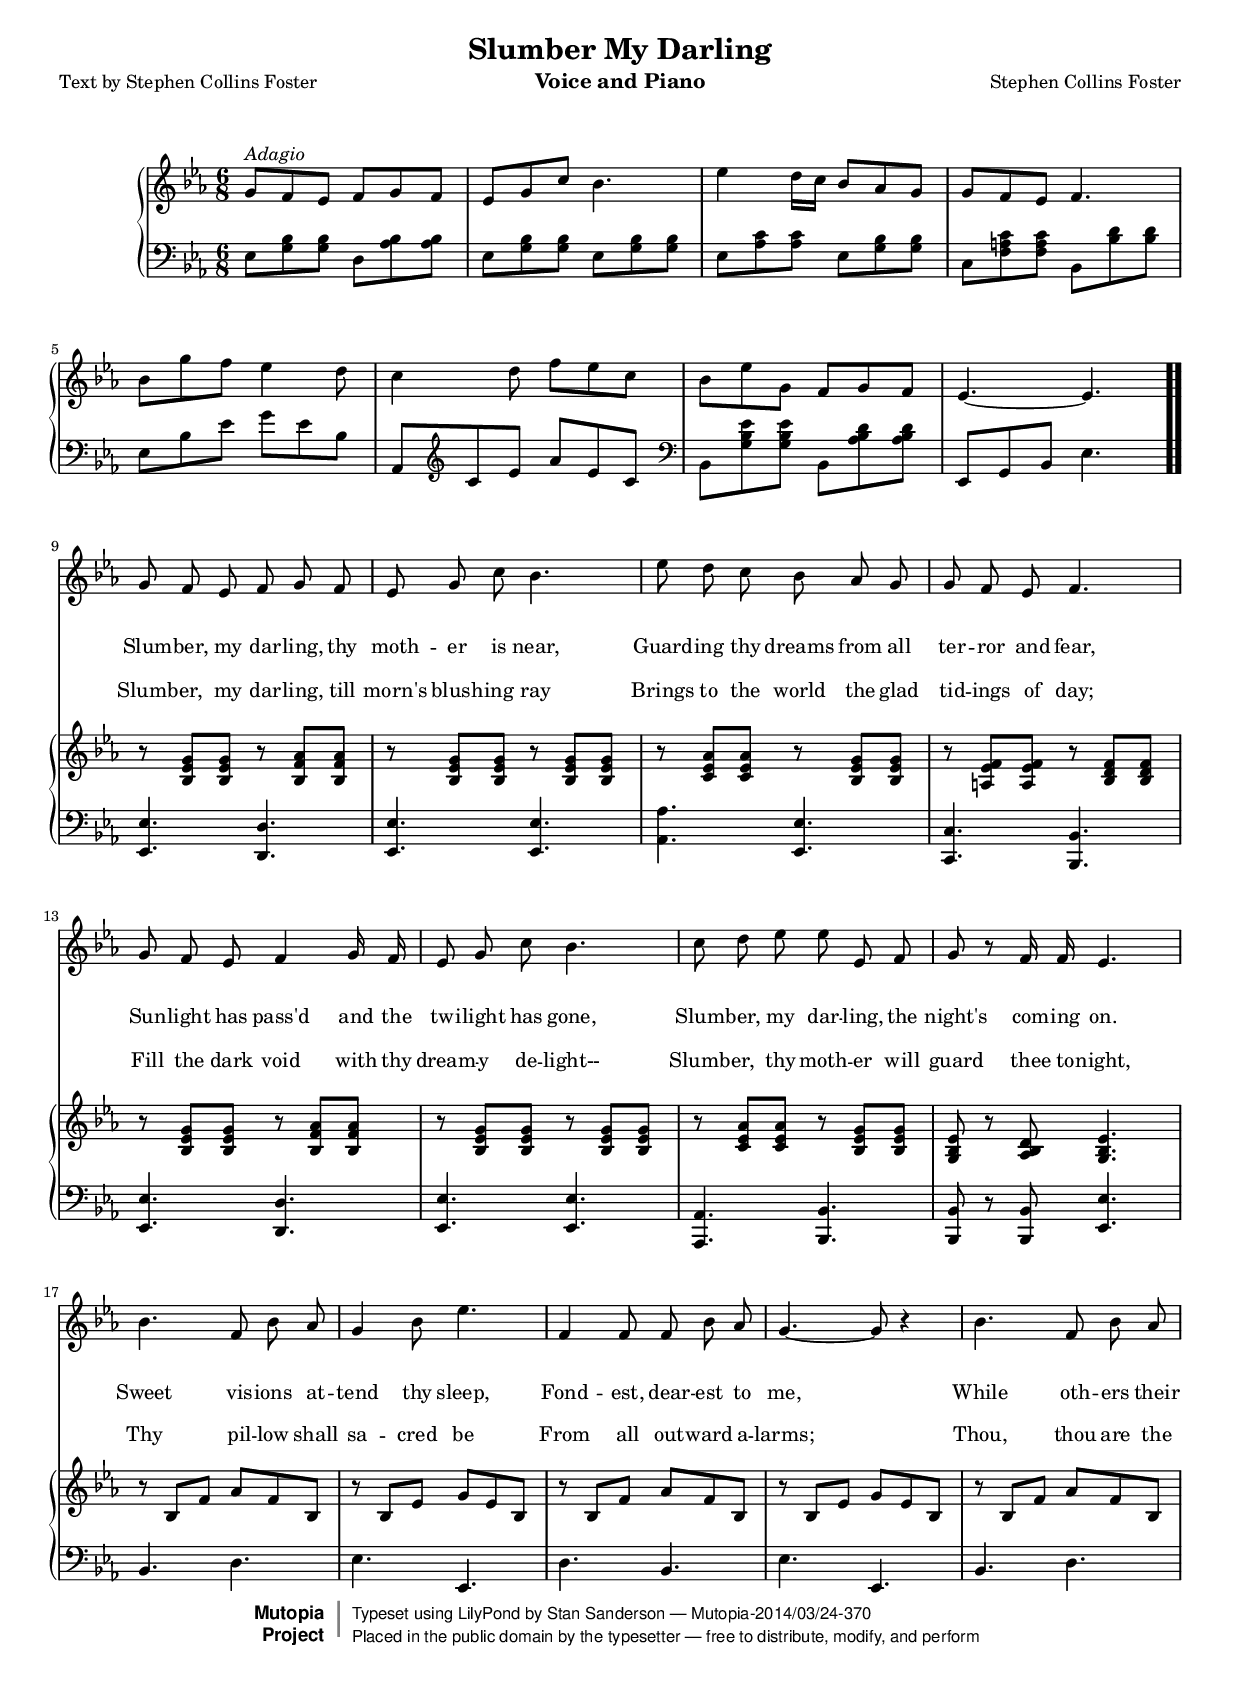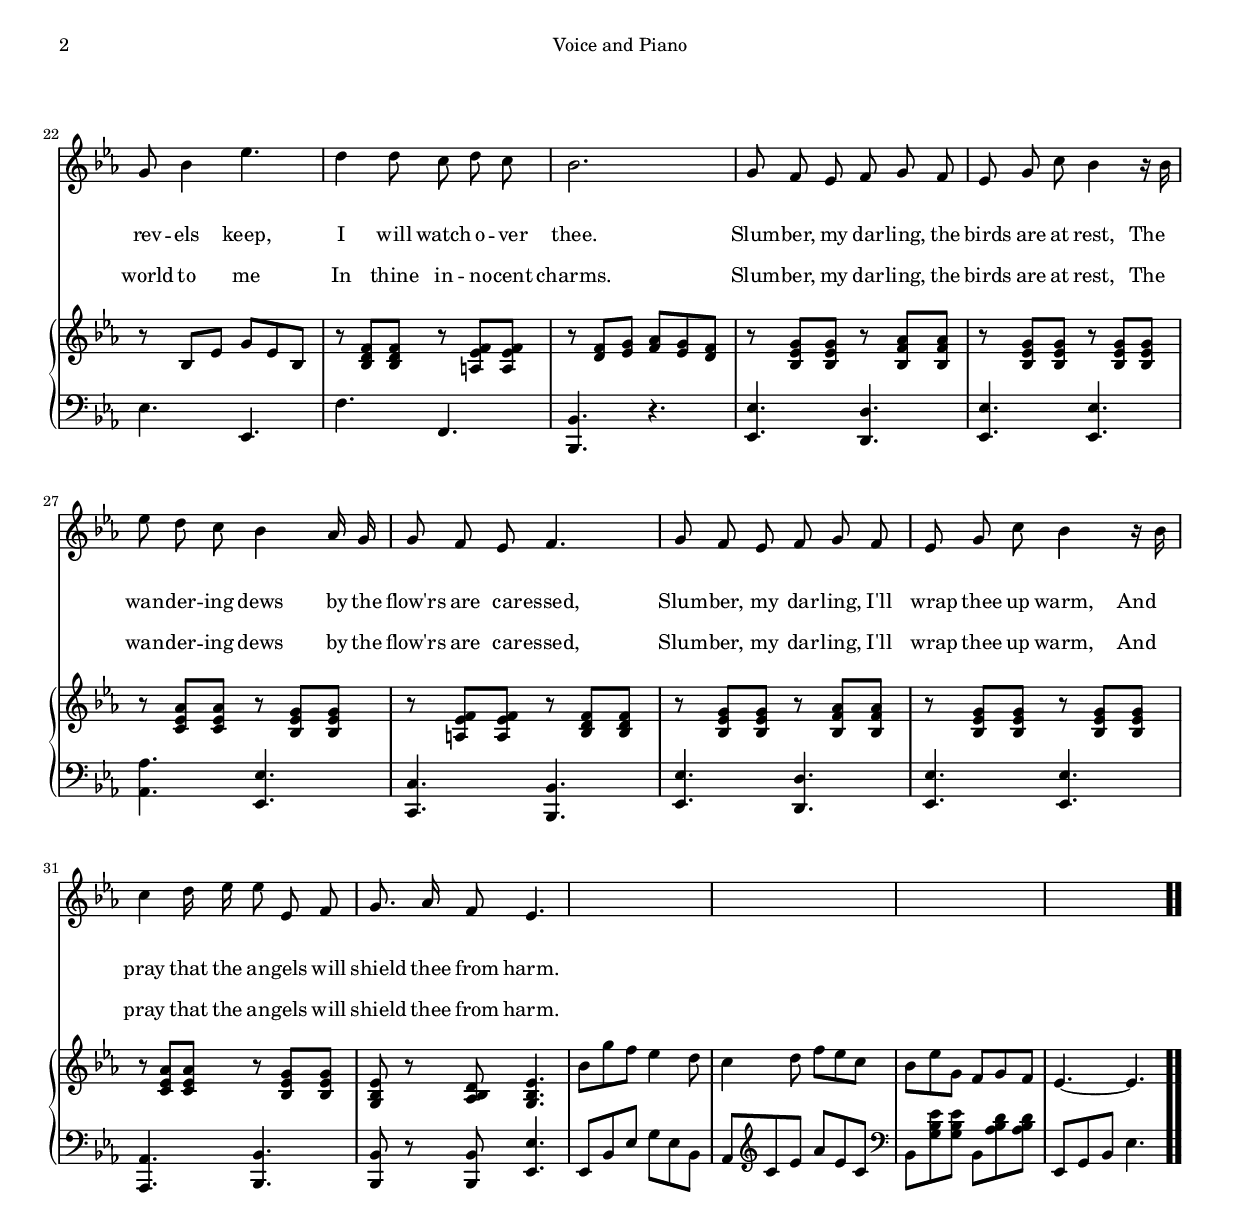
\version "2.18.0"
\include "english.ly"
#(set-global-staff-size 16)

\header {
	date = "1862"
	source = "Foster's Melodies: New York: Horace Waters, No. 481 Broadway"
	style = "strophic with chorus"
	instrument = "Voice and Piano"
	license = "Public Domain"
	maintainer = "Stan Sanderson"
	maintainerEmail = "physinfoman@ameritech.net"

	title = "Slumber My Darling"
	poet = "Text by Stephen Collins Foster"
	composer = "Stephen Collins Foster"
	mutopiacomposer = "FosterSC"
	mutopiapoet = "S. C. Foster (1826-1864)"
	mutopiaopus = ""
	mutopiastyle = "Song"

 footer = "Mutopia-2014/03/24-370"
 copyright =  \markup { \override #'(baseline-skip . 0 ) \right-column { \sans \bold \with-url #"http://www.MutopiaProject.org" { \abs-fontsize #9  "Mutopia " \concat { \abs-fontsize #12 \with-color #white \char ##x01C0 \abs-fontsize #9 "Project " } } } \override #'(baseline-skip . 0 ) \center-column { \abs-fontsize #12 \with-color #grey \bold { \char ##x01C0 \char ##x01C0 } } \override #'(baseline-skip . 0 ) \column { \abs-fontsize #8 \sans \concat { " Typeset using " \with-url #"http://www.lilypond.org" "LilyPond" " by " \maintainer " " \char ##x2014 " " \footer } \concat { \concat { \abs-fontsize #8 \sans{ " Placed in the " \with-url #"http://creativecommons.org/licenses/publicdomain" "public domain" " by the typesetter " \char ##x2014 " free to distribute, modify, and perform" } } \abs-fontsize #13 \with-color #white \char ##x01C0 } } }
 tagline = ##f
  }

\paper {
  top-margin = 7\mm
  bottom-margin = 6\mm
  top-markup-spacing #'basic-distance = #8
  markup-system-spacing.basic-distance = #10
  top-system-spacing.basic-distance = #15
  system-system-spacing.basic-distance = #13
%  ragged-bottom = ##t
  scoreTitleMarkup = \markup \null
}
mbreak = {\break}

RH =
	\relative c'' {
	\key ef\major
	\time 6/8
%1
	g8^\markup {\italic "Adagio"} f ef f g f
%2
	ef8 g c bf4.
%3
	ef4 d16 c16	bf8 af g
%4
	g8 f ef f4. \mbreak
%5
	bf8 g' f ef4 d8
%6
	c4 d8 f ef c
%7
	bf8 ef g, f g f
%8
	ef4.~ ef4. \bar ".." \mbreak
%9
	r8 <g ef bf> <g ef bf> r <af f bf,> <af f bf,>
%10
	r8 <g ef bf> <g ef bf> r <g ef bf> <g ef bf>
%11
	r8 <af ef c> <af ef c> r <g ef bf> <g ef bf>
%12
	r8 <f ef a,> <f ef a,> r <f d bf> <f d bf>
%13
	r8 <g ef bf> <g ef bf> r <af f bf,> <af f bf,>
%14
	r8 <g ef bf> <g ef bf> r <g ef bf> <g ef bf>
%15
	r8 <af ef c> <af ef c> r <g ef bf> <g ef bf>
%16
	<ef bf g>8 r <d bf af> <ef bf g>4.
%17
	r8 bf f' af f bf,
%18
	r8 bf ef g ef bf
%19
	r8 bf f' af f bf,
%20
	r8 bf ef g ef bf
%21
	r8 bf f' af f bf,
%22
	r8 bf ef g ef bf
%23
	r8 <f' d bf> <f d bf> r <f ef a,> <f ef a,>
%24
	r8 <d f> <ef g> <f af> <ef g> <d f>
%25
	r8 <g ef bf> <g ef bf> r <af f bf,> <af f bf,>
%26
	r8 <g ef bf> <g ef bf> r <g ef bf> <g ef bf>
%27
	r8 <af ef c> <af ef c> r <g ef bf> <g ef bf>
%28
	r8 <f ef a,> <f ef a,> r <f d bf> <f d bf>
%29
	r8 <g ef bf> <g ef bf> r <af f bf,> <af f bf,>
%30
	r8 <g ef bf> <g ef bf> r <g ef bf> <g ef bf>
%31
	r8 <af ef c> <af ef c> r <g ef bf> <g ef bf>
%32
	<ef bf g>8 r <d bf af> <ef bf g>4.
%33
	bf'8 g' f ef4 d8
%34
	c4 d8 f ef c
%35
	bf8 ef g, f g f
%36
	ef4.~ ef4. \bar ".."

}



LH =
	\relative c {
	\key ef\major
	\time 6/8
%1
	ef8 <g bf> <g bf> d <af' bf> <af bf>
%2
	ef8 <g bf> <g bf> ef <g bf> <g bf>
%3
	ef8 <af c> <af c> ef <g bf> <g bf>
%4
	c,8 <f a c> <f a c> bf, <bf' d> <bf d>
%5
	ef,8 bf' ef g ef bf
%6
	\override Stem.details.beamed-lengths = #'(5.26 3.26 1.5)
	af,8 \clef treble c' ef
	\revert Stem.beamed-lengths
	af ef c
%7
	\clef bass bf,8 <g' bf ef> <g bf ef> bf, <af' bf d> <af bf d>
%8
	ef,8 g bf ef4.
%9
	<ef ef,>4. <d d,>
%10
	<ef ef,>4. <ef ef,>
%11
	<af af,>4. <ef ef,>
%12
	<c c,>4. <bf bf,>
%13
	<ef ef,>4. <d d,>
%14
	<ef ef,>4. <ef ef,>
%15
	<af, af,>4. <bf bf,>
%16
	<bf bf,>8 r8 <bf bf,> <ef ef,>4.
%17
	bf4. d
%18
	ef4. ef,
%19
	d'4. bf
%20
	ef4. ef,
%21
	bf'4. d
%22
	ef4. ef,
%23
	f'4. f,
%24
	<bf bf,>4. r
%25
	<ef ef,>4. <d d,>
%26
	<ef ef,>4. <ef ef,>
%27
	<af af,>4. <ef ef,>
%28
	<c c,>4. <bf bf,>
%29
	<ef ef,>4. <d d,>
%30
	<ef ef,>4. <ef ef,>
%31
	<af, af,>4. <bf bf,>
%32
	<bf bf,>8 r8 <bf bf,> <ef ef,>4.
%33
	ef,8 bf' ef g ef bf
%34
	\override Stem.details.beamed-lengths = #'(5.26 3.26 1.5)
	af8 \clef treble c' ef
	\revert Stem.beamed-lengths
	af ef c
%35
	\clef bass bf,8 <g' bf ef> <g bf ef> bf, <af' bf d> <af bf d>
%36
	ef,8 g bf ef4.

	}


MEL =
	\relative c'' {
	\key ef\major
	\time 6/8
	\autoBeamOff
%1
	R2.*8
%	s2. s2. s2. s2. s2. s2. s2. s2.
%9
	g8 f ef f g f
%10
	ef8 g c bf4.
%11
	ef8 d c bf af g
%12
	g8 f ef f4.
%13
	g8 f ef f 4 g16 f16
%14
	ef8 g c bf4.
%15
	c8 d ef ef ef, f
%16
	g8 r f16 f ef4.
%17
	bf'4. f8 bf af
%18
	g4 bf8 ef4.
%19
	f,4 f8 f bf af
%20
	g4.~ g8 r4
%21
	bf4. f8 bf af
%22
	g8 bf4 ef4.
%23
	d4 d8 c d c
%24
	bf2.
%25
	g8 f ef f g f
%26
	ef g c bf4 r16 bf
%27
	ef8 d c bf4 af16 g
%28
	g8 f ef f4.
%29
	g8 f ef f g f
%30
	ef8 g c bf4 r16 bf
%31
	c4 d16 ef ef8 ef, f
%32
	g8. af16 f8 ef4.
%33
	s2.
%34
	s2.
%35
	s2.
%36
	s2.

	}


VerOne = \context Lyrics = VerOne \lyricmode {
	\time 6/8
%    \override LyricText.font-series = #'bold
%    \override LyricText.font-size = #+1
	\skip 2.  \skip 2. \skip 2. \skip 2. \skip 2. \skip 2. \skip 2. \skip 2.
	Slum8 -- ber, my dar -- ling, thy moth -- er is near,4.
	Guard8 -- ing thy dreams from all ter -- ror and fear,4.
	Sun8 -- light has pass'd4 and16 the16 twi8 -- light has gone,4.
	Slum8 -- ber, my dar -- ling, the night's4 com16 -- ing on.4.
	Sweet4. vis8 -- ions at -- tend4 thy8 sleep,4.
	Fond4 -- est,8 dear -- est to me,2.
	While4. oth8 -- ers their rev -- els4 keep,4.
	I4 will8 watch o -- ver thee.2.
	Slum8 -- ber, my dar -- ling, the birds are at rest,4
	The8 wan8 -- der -- ing dews4 by16 the16 flow'rs8 are car -- essed,4.
	Slum8 -- ber, my dar -- ling, I'll wrap thee up warm,4
	And8 pray4 that16 the an8 -- gels will shield8. thee16 from8 harm.4.
}

VerTwo = \context Lyrics = VerTwo \lyricmode {
	\time 6/8
%    \override LyricText.font-series = #'bold
%    \override LyricText.font-size = #+1
	\skip 2.  \skip 2. \skip 2. \skip 2. \skip 2. \skip 2. \skip 2. \skip 2.
	Slumb8 -- er, my dar -- ling, till morn's blush -- ing ray4.
	Brings8 to the world the glad tid -- ings of day;4.
	Fill8 the dark void4 with16 thy16 dream8 -- y de -- light--4.
	Slumb8 -- er, thy moth -- er will guard4 thee16 to -- night,4.
	Thy4. pil8 -- low shall sa4 -- cred8 be4.
	From4 all8 out -- ward a -- larms;2.
	Thou,4. thou8 are the world to4 me4.
	In4 thine8 in -- no -- cent charms.2.
	Slum8 -- ber, my dar -- ling, the birds are at rest,4
	The8 wan8 -- der -- ing dews4 by16 the16 flow'rs8 are car -- essed,4.
	Slum8 -- ber, my dar -- ling, I'll wrap thee up warm,4
	And8 pray4 that16 the an8 -- gels will shield8. thee16 from8 harm.4.
}


\score {
  <<
	\new Staff \with {
      midiInstrument = "violin"
      \RemoveEmptyStaves
      \override VerticalAxisGroup.remove-first = ##t
    }
    \MEL
    \new Lyrics { \VerOne }
    \new Lyrics { \VerTwo }
	\new PianoStaff <<
      \set PianoStaff.midiInstrument = "acoustic grand"
      \new Staff = "up" <<
		\clef treble
        \new Voice = VoiceI \RH
      >>
      \new Staff = "down" <<
		\clef bass
        \new Voice = VoiceI \LH
      >>
    >>
  >>
  \layout {
    \context {
      \Lyrics
      \override VerticalAxisGroup.staff-affinity = ##f
      \override VerticalAxisGroup.staff-staff-spacing =
      #'((basic-distance . 0)
        (minimum-distance . 1)
        (padding . 3))
    }
  }
  \midi {
    \tempo 4. = 32
  }
}
